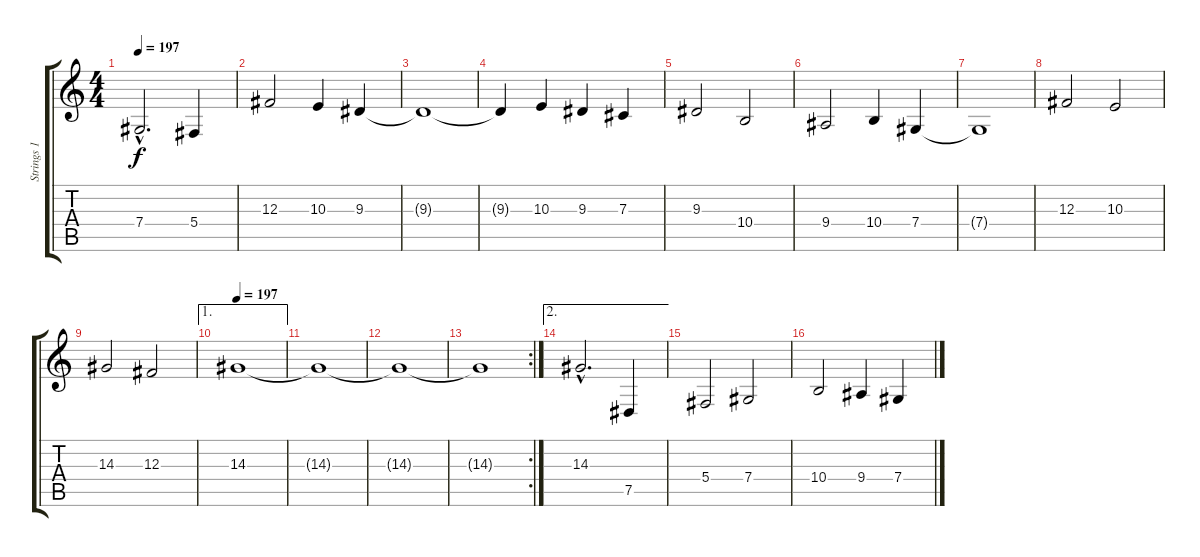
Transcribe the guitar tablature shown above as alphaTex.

\track ("Strings 1" "Strings 1") {instrument stringensemble1}
\staff {score tabs}
\tuning (Eb4 Bb3 Gb3 Db3 Ab2 Eb2) {hide}
\ts (4 4)
\tempo 197
\clef g2
\ks c
7.4{hac t}.2{d dy f} 5.4.4 |
12.3.2 10.3.4 9.3.4 |
9.3{t}.1 |
9.3{t}.4 10.3.4 9.3.4 7.3.4 |
9.3.2 10.4.2 |
9.4.2 10.4.4 7.4.4 |
7.4{t}.1 |
12.3.2 10.3.2 |
14.3.2 12.3.2 |
\ae 1
\tempo 197
14.3.1 |
14.3{t}.1 |
14.3{t}.1 |
\rc 2
14.3{t}.1{volume 0} |
\ae 2
14.3{hac}.2{d volume 13} 7.5.4 |
5.4.2 7.4.2 |
10.4.2 9.4.4 7.4.4
